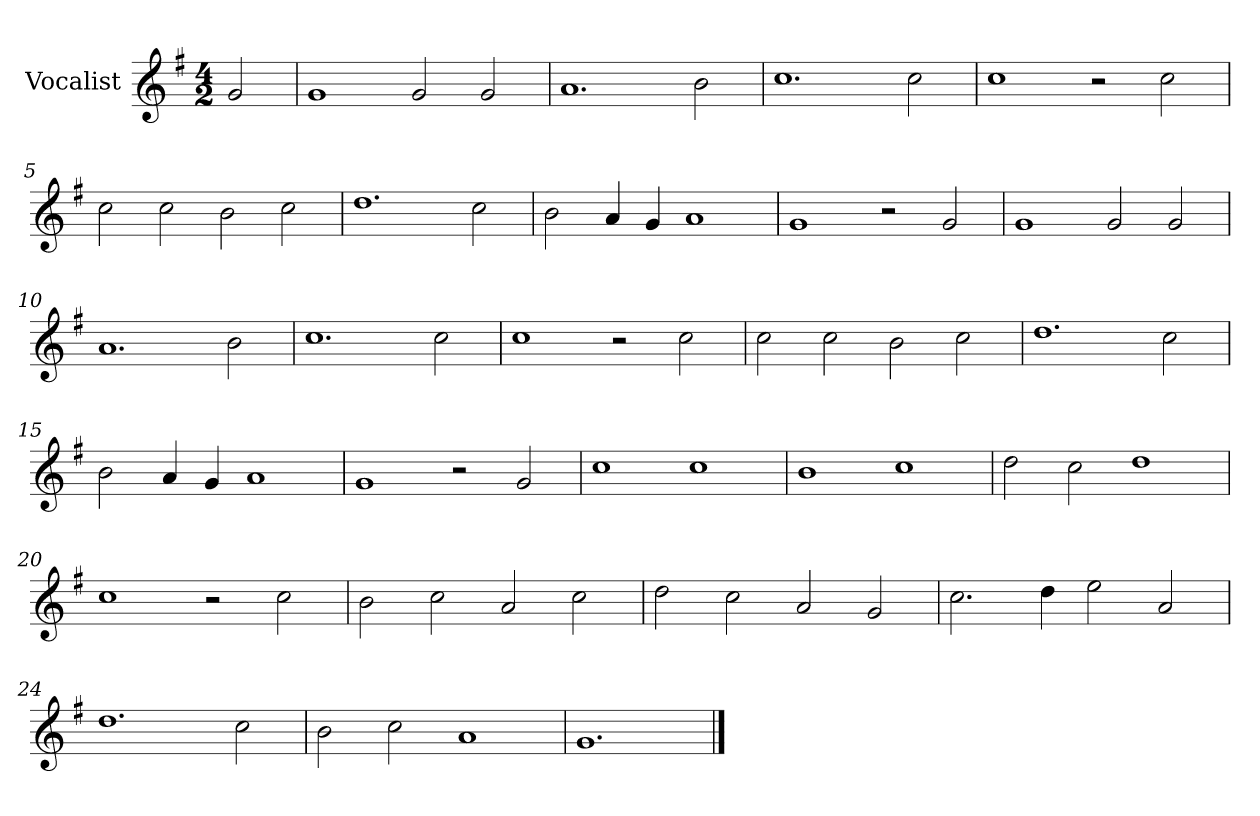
**kern
*part1
*staff1
*I"Vocalist
*k[f#]
*G:
*M4/2
=
2g
=1
1g
2g
2g
=2
1.a
2b
=3
1.cc
2cc
=4
1cc
2r
2cc
=5
2cc
2cc
2b
2cc
=6
1.dd
2cc
=7
2b
4a
4g
1a
=8
1g
2r
2g
=9
1g
2g
2g
=10
1.a
2b
=11
1.cc
2cc
=12
1cc
2r
2cc
=13
2cc
2cc
2b
2cc
=14
1.dd
2cc
=15
2b
4a
4g
1a
=16
1g
2r
2g
=17
1cc
1cc
=18
1b
1cc
=19
2dd
2cc
1dd
=20
1cc
2r
2cc
=21
2b
2cc
2a
2cc
=22
2dd
2cc
2a
2g
=23
2.cc
4dd
2ee
2a
=24
1.dd
2cc
=25
2b
2cc
1a
=26
1.g
==
*-
